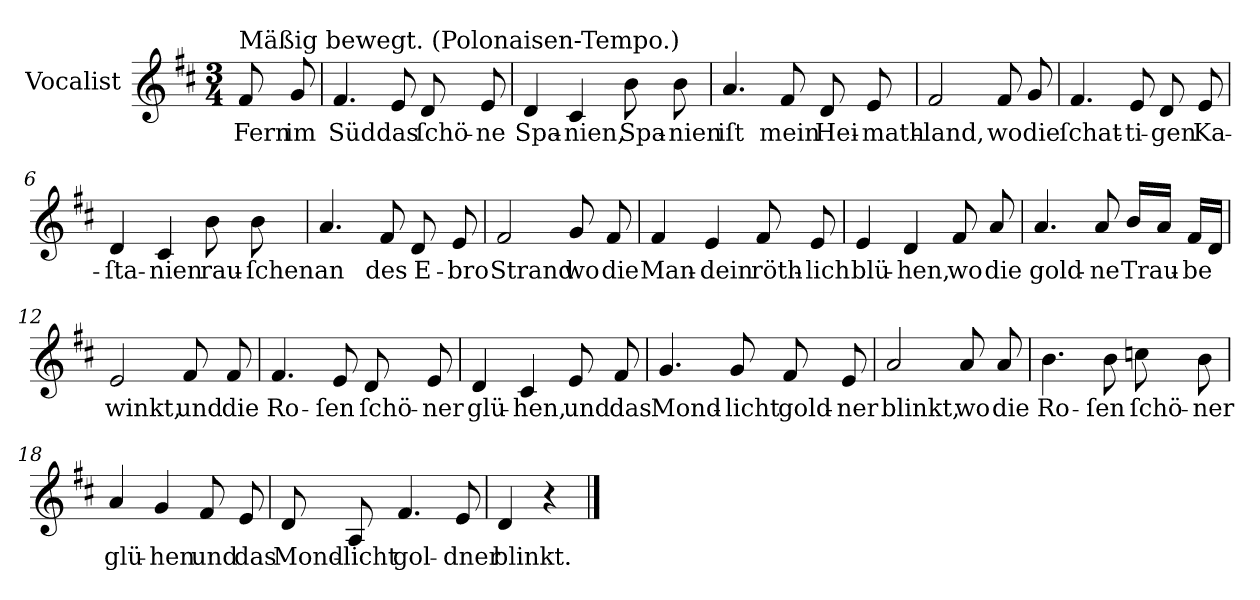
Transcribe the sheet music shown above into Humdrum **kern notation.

**kern	**text
*part1	*part1
*staff1	*staff1
*I"Vocalist	*
*clefG2	*
*k[f#c#]	*
*D:	*
*M3/4	*
=	=
!LO:TX:a:t=Mäßig bewegt. (Polonaisen-Tempo.)	!
8f#	Fern
8g	im
=1	=1
4.f#	Süd
8e	das
8d	ſchö-
8e	-ne
=2	=2
4d	Spa-
4c#	-nien,
8b	Spa-
8b	-nien
=3	=3
4.a	iſt
8f#	mein
8d	Hei-
8e	-math-
=4	=4
2f#	-land,
8f#	wo
8g	die
=5	=5
4.f#	ſchat-
8e	-ti-
8d	-gen
8e	Ka-
=6	=6
4d	-ſta-
4c#	-nien
8b	rau-
8b	-ſchen
=7	=7
4.a	an
8f#	des
8d	E-
8e	-bro
=8	=8
2f#	Strand
8g	wo
8f#	die
=9	=9
4f#	Man-
4e	-dein
8f#	röth-
8e	-lich
=10	=10
4e	blü-
4d	-hen,
8f#	wo
8a	die
=11	=11
4.a	gold-
8a	-ne
16bLL	Trau-
16aJJ	.
16f#LL	-be
16dJJ	.
=12	=12
2e	winkt,
8f#	und
8f#	die
=13	=13
4.f#	Ro-
8e	-ſen
8d	ſchö-
8e	-ner
=14	=14
4d	glü-
4c#	-hen,
8e	und
8f#	das
=15	=15
4.g	Mond-
8g	-licht
8f#	gold-
8e	-ner
=16	=16
2a	blinkt,
8a	wo
8a	die
=17	=17
4.b	Ro-
8b	-ſen
8ccn	ſchö-
8b	-ner
=18	=18
4a	glü-
4g	-hen
8f#	und
8e	das
=19	=19
8d	Mond-
8A	-licht
4.f#	gol-
8e	-dner
=20	=20
4d	blinkt.
4r	.
==	==
*-	*-
